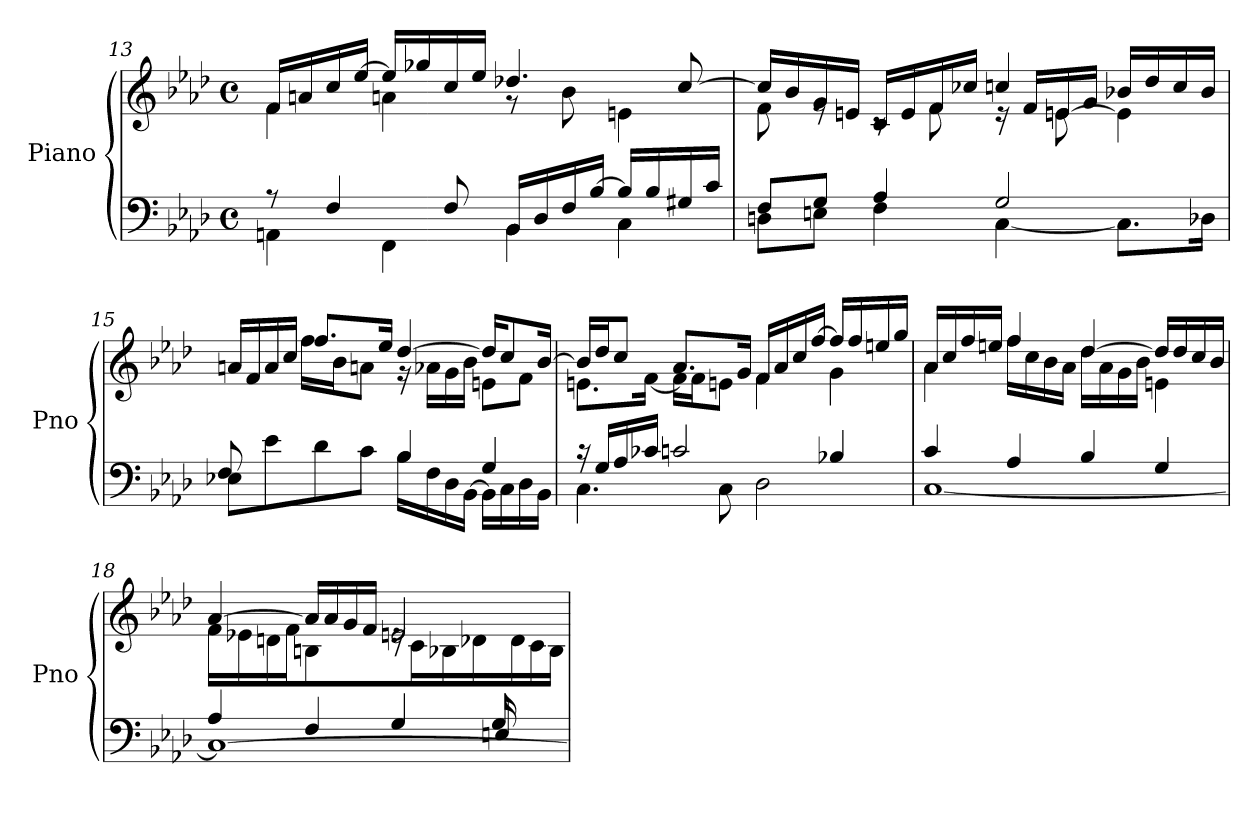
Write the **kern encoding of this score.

**kern	**kern
*part1	*part1
*staff2	*staff1
*I"Piano	*
*I'Pno	*
*clefF4	*clefG2
*k[b-e-a-d-]	*k[b-e-a-d-]
*M4/4	*M4/4
*met(c)	*met(c)
=13	=13
*^	*^
8r	4AAn\	16f/LL	4f\
.	.	16an/	.
4F/	.	16cc/	.
.	.	[16ee-/JJ	.
.	4FF\	16ee-/LL]	4an\
.	.	16gg-X/	.
8F/	.	16cc/	.
.	.	16ee-/JJ	.
16BB-/LL	4BB-\	4.dd-X/	8r
16D-/	.	.	.
16F/	.	.	8b-\
[16B-/JJ	.	.	.
16B-/LL]	4C\	.	4en\
16B-/	.	.	.
16G#Xi/	.	[8cc/	.
16c/JJ	.	.	.
!!LO:LB:g=z
=14	=14	=14	=14
*^	*^	*	*^
2.ryy	2ryy	8F/L	8Dn\L	16cc/LL]	8f\	2ryy
.	.	.	.	16b-/	.	.
.	.	8G/J	8En\J	16g/	8re	.
.	.	.	.	16en/JJ	.	.
.	.	4A-/	4F\	16c/LL	8rc	.
.	.	.	.	16e/	.	.
.	.	.	.	16f/	8f\	.
.	.	.	.	16cc-Xi/JJ	.	.
.	8ryy	2G/	[4C\	4cc/	16r	8ryy
.	.	.	.	.	16f/LL	.
.	4.ryy	.	.	.	16en/	[8en\
.	.	.	.	.	16g/JJ	.
4ryy	.	.	8.C\L]	16b-X/LL	4ryy	4e\]
.	.	.	.	16dd-/	.	.
.	.	.	.	16cc/	.	.
.	.	.	16D-X\Jk	16b-/JJ	.	.
*	*	*v	*v	*	*	*
=15	=15	=15	=15	=15	=15
4ryy	8E-X\L	8F/	16an/LL	4ryy	8ryy
.	.	.	16f/	.	.
.	8e-\	4.ryy	16a/	.	4.ryy
.	.	.	16cc/JJ	.	.
2.ryy	8d-\	.	8.ff/L	16ff\LL	.
.	.	.	.	16b-\J	.
.	8c\J	.	.	8an\J	.
.	.	.	16ee-/Jk	.	.
.	4B-/	16B-\LL	[4dd-/	16r	2ryy
.	.	16F\	.	16a-X\LL	.
.	.	16D-\	.	16g\	.
.	.	[16BB-\JJ	.	16b-\JJ	.
.	4G/	16BB-\LL]	16dd-/KL]	8en\L	.
.	.	16C\	8cc/	.	.
.	.	16D-\	.	8f\J	.
.	.	16BB-\JJ	[16b-/Jk	.	.
*	*v	*v	*	*	*
*	*	*	*v	*v
!!LO:LB:g=z
=16	=16	=16	=16
16r	4.C\	16b-/LL]	8.en\L
16G/LL	.	16dd-/J	.
16A-/	.	8cc/J	.
16c-Xi/JJ	.	.	[16f\Jk
2c/	.	8.a-/L	16f\LL]
.	.	.	16f\J
.	8C\	.	8en\J
.	.	16g/Jk	.
.	2D-\	16f/LL	4f\
.	.	16a-/	.
.	.	16cc/	.
.	.	[16ff/JJ	.
4B-X/	.	16ff/LL]	4g\
.	.	16ff/	.
.	.	16een/	.
.	.	16gg/JJ	.
=17	=17	=17	=17
4c/	[1C	16a-/LL	4a-\
.	.	16cc/	.
.	.	16ff/	.
.	.	16een/JJ	.
4A-/	.	4ff/	16ff\LL
.	.	.	16cc\
.	.	.	16b-\
.	.	.	16a-\JJ
4B-/	.	[4dd-/	16dd-\LL
.	.	.	16a-\
.	.	.	16g\
.	.	.	16b-\JJ
4G/	.	16dd-/LL]	4en\
.	.	16dd-/	.
.	.	16cc/	.
.	.	16b-/JJ	.
!!LO:PB:g=z	!!
=18	=18	=18	=18
*	*^	*	*
2.ryy	4A-/	1C_	[4a-/	16f\LL
.	.	.	.	16e-X\
.	.	.	.	16dn\
.	.	.	.	16f\JJ
.	4F/	.	16a-/LL]	4Bn\
.	.	.	16a-/	.
.	.	.	16g/	.
.	.	.	16f/JJ	.
.	4G/	.	2en/	16re
.	.	.	.	16c\LL
.	.	.	.	16B-X\
.	.	.	.	16d-X\JJ
16G/LL	4En/	.	.	16ryy
8.ryy	.	.	.	16d-\
.	.	.	.	16c\
.	.	.	.	16B-\JJ
*v	*v	*v	*	*
*	*v	*v
=	=
*-	*-
